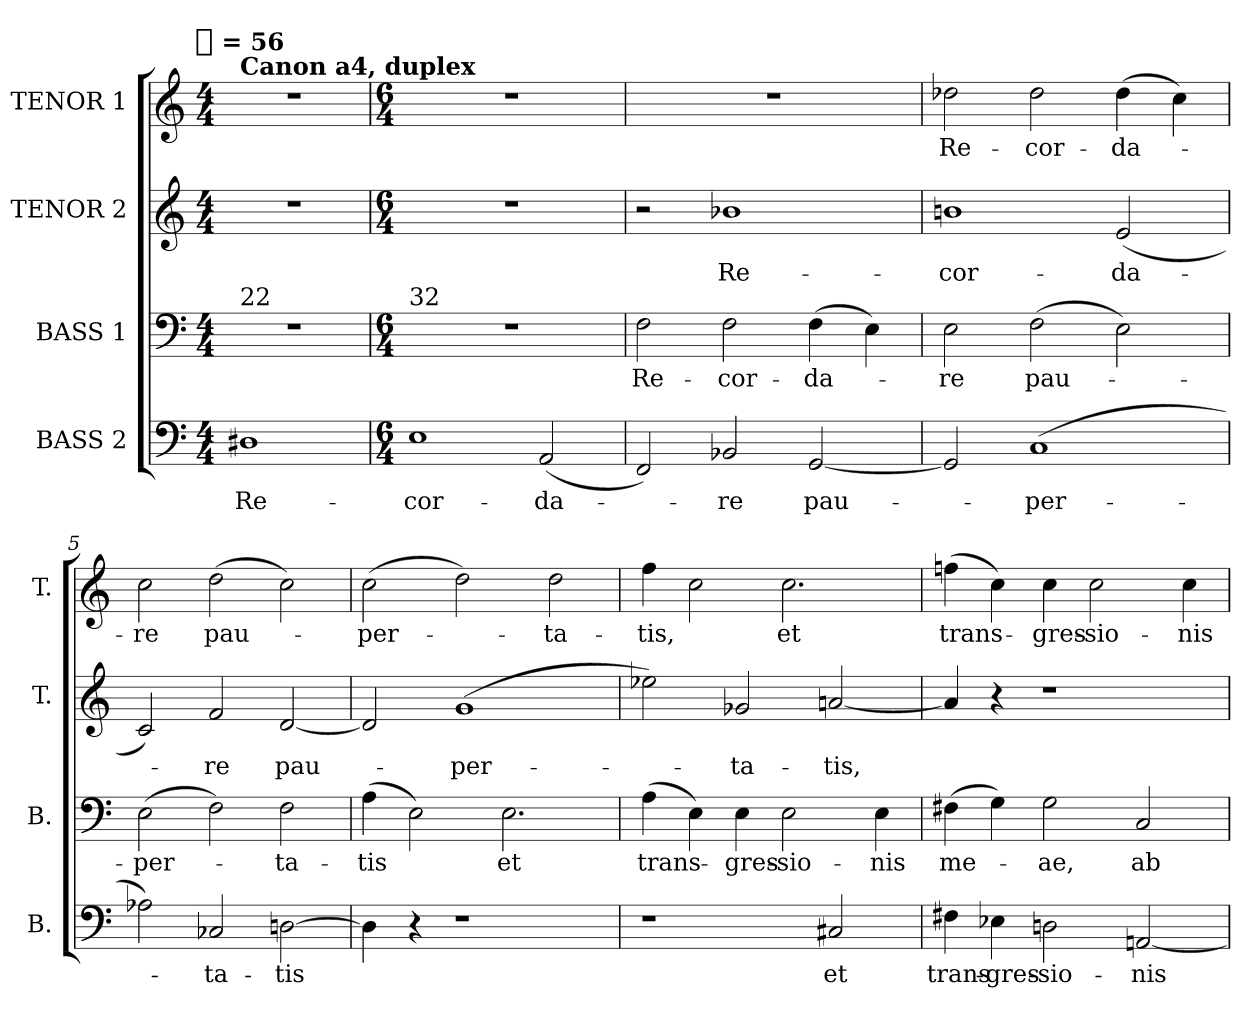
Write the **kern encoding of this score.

**kern	**text	**kern	**text	**kern	**text	**kern	**text
*part4	*part4	*part3	*part3	*part2	*part2	*part1	*part1
*staff4	*staff4	*staff3	*staff3	*staff2	*staff2	*staff1	*staff1
*I"BASS 2	*	*I"BASS 1	*	*I"TENOR 2	*	*I"TENOR 1	*
*I'B.	*	*I'B.	*	*I'T.	*	*I'T.	*
*clefF4	*	*clefF4	*	*clefG2	*	*clefG2	*
*k[]	*	*k[]	*	*k[]	*	*k[]	*
*C:	*	*C:	*	*C:	*	*C:	*
!!LO:TX:omd:t=[half] = 56
*M4/4	*	*M4/4	*	*M4/4	*	*M4/4	*
*MM112	*	*MM112	*	*MM112	*	*MM112	*
=1	=1	=1	=1	=1	=1	=1	=1
!	!	!	!	!	!	!LO:TX:a:B:t=Canon a4, duplex	!
!	!	!LO:TX:a:t=22	!	!	!	!	!
1D#X	Re-	1r	.	1r	.	1r	.
=2	=2	=2	=2	=2	=2	=2	=2
*M6/4	*	*M6/4	*	*M6/4	*	*M6/4	*
!	!	!LO:TX:a:t=32	!	!	!	!	!
1E	-cor-	2%3r	.	2%3r	.	2%3r	.
(2AA	-da-	.	.	.	.	.	.
=3	=3	=3	=3	=3	=3	=3	=3
2FF)	.	2F	Re-	2r	.	2%3r	.
2BB-X	-re	2F	-cor-	1b-X	Re-	.	.
[2GG	pau-	(4F	-da-	.	.	.	.
.	.	4E)	.	.	.	.	.
=4	=4	=4	=4	=4	=4	=4	=4
2GG]	.	2E	-re	1bn	-cor-	2dd-X	Re-
(1C	-per-	(2F	pau-	.	.	2dd-	-cor-
.	.	2E)	.	(2e	-da-	(4dd-	-da-
.	.	.	.	.	.	4cc)	.
=5	=5	=5	=5	=5	=5	=5	=5
2A-X)	.	(2E	-per-	2c)	.	2cc	-re
2C-X	-ta-	2F)	.	2f	-re	(2dd	pau-
[2Dn	-tis	2F	-ta-	[2d	pau-	2cc)	.
=6	=6	=6	=6	=6	=6	=6	=6
4D]	.	(4A	-tis	2d]	.	(2cc	-per-
4r	.	2E)	.	.	.	.	.
1r	.	.	.	(1g	-per-	2dd)	.
.	.	2.E	et	.	.	.	.
.	.	.	.	.	.	2dd	-ta-
=7	=7	=7	=7	=7	=7	=7	=7
1r	.	(4A	trans-	2ee-X)	.	4ff	-tis,
.	.	4E)	.	.	.	2cc	.
.	.	4E	-gres-	2g-X	-ta-	.	.
.	.	2E	-sio-	.	.	2.cc	et
2C#X	et	.	.	[2an	-tis,	.	.
.	.	4E	-nis	.	.	.	.
=8	=8	=8	=8	=8	=8	=8	=8
4F#X	trans-	(4F#X	me-	4a]	.	(4ffn	trans-
4E-X	-gres-	4G)	.	4r	.	4cc)	.
2Dn	-sio-	2G	-ae,	1r	.	4cc	-gres-
.	.	.	.	.	.	2cc	-sio-
[2AAn	-nis	2C	ab-	.	.	.	.
.	.	.	.	.	.	4cc	-nis
=	=	=	=	=	=	=	=
*-	*-	*-	*-	*-	*-	*-	*-
